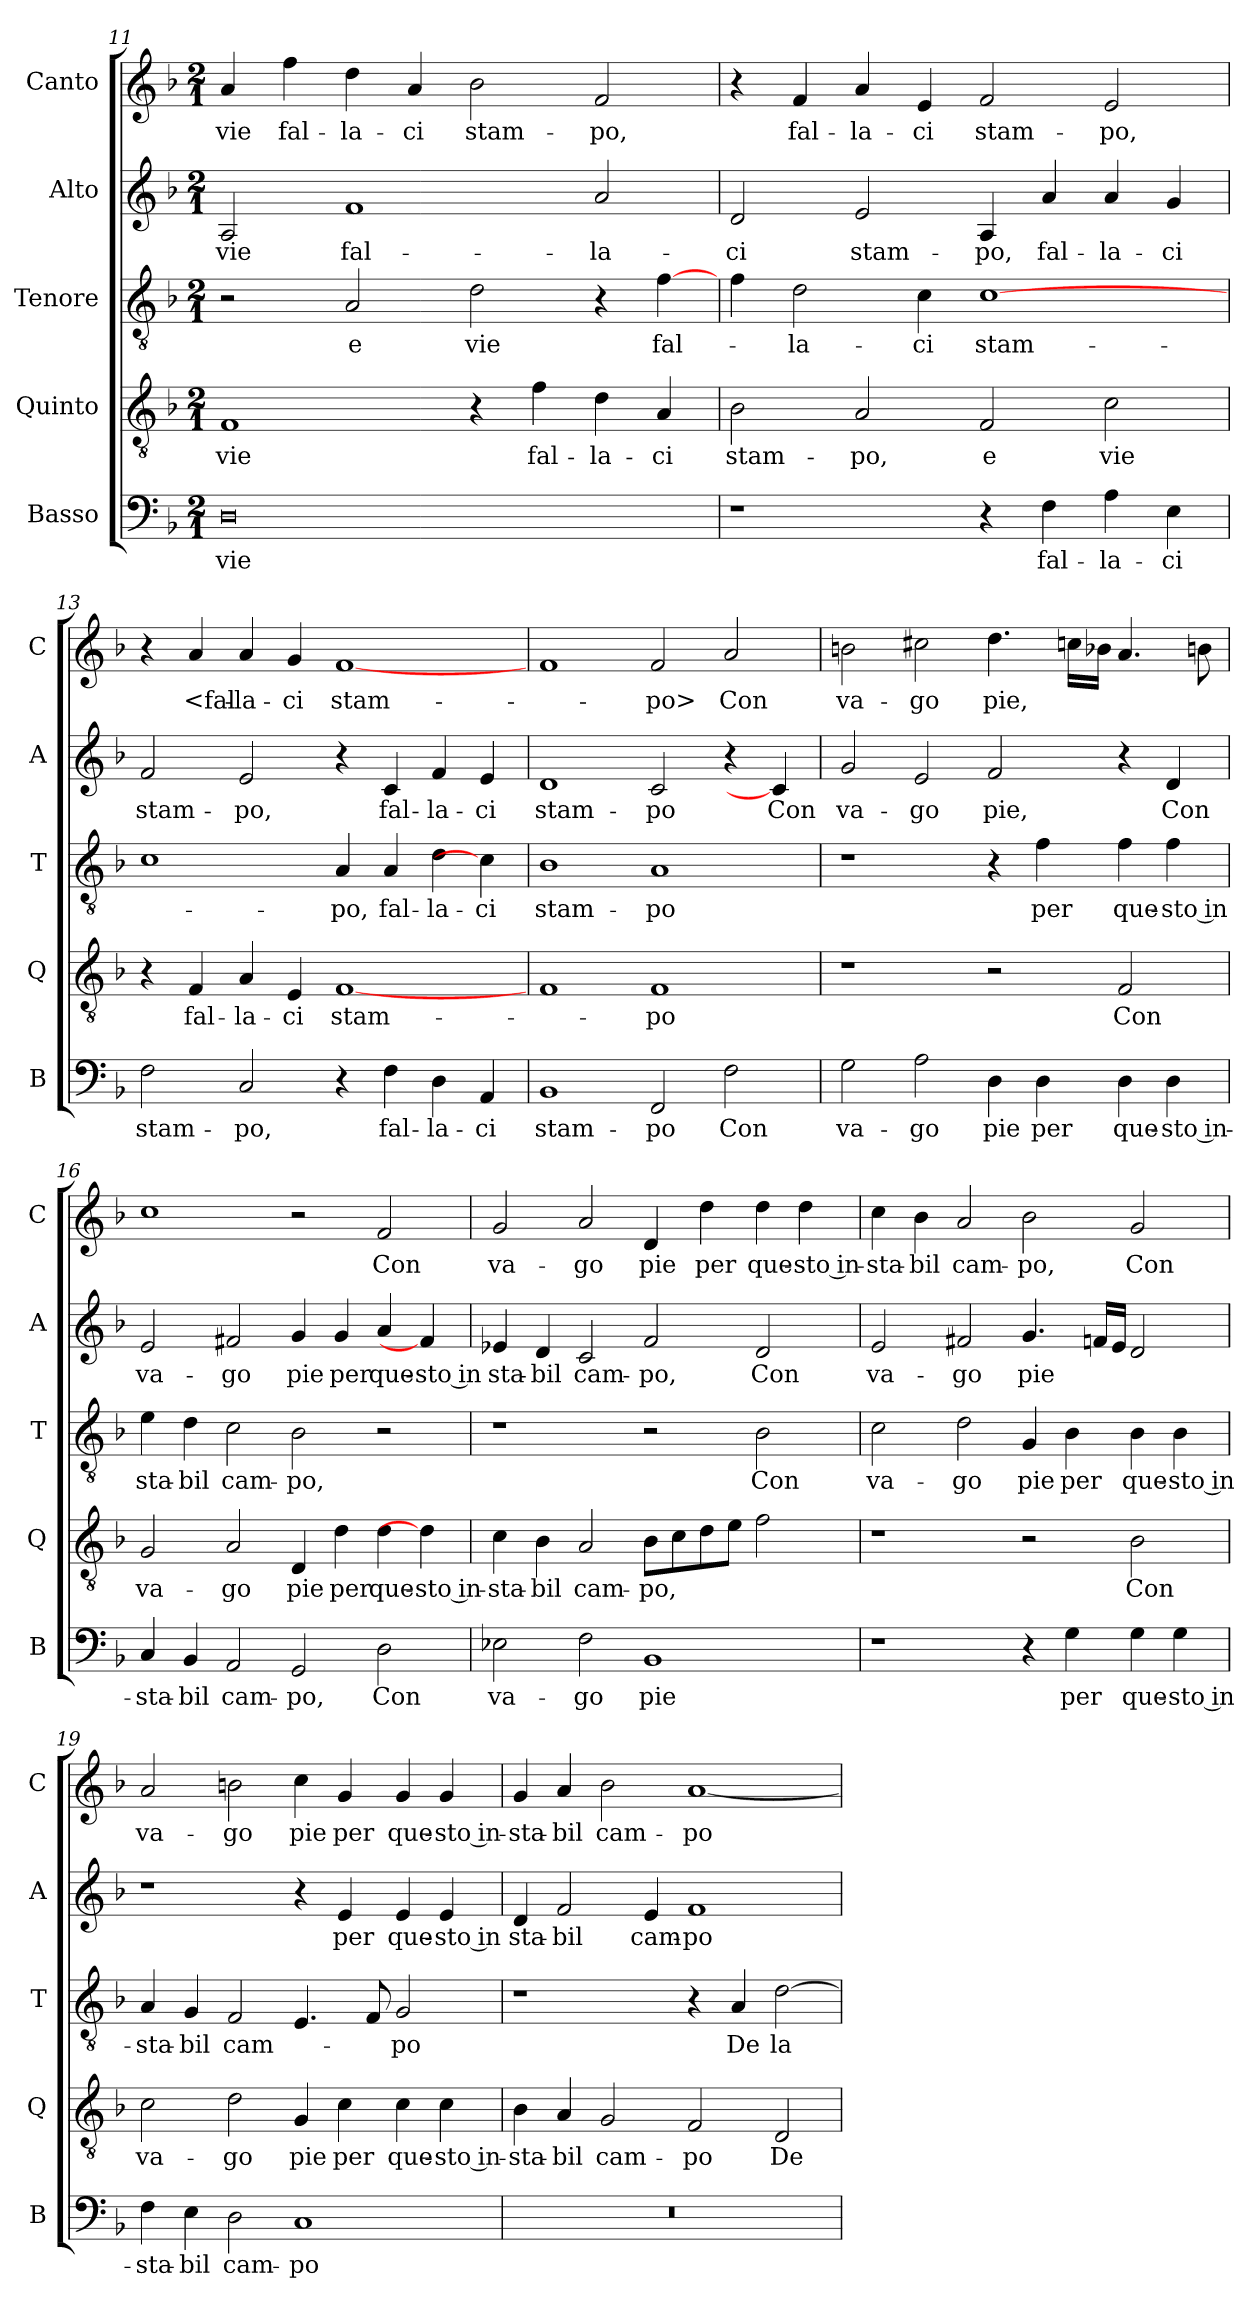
**kern	**text	**kern	**text	**kern	**text	**kern	**text	**kern	**text
*part5	*part5	*part4	*part4	*part3	*part3	*part2	*part2	*part1	*part1
*staff5	*staff5	*staff4	*staff4	*staff3	*staff3	*staff2	*staff2	*staff1	*staff1
*I"Basso	*	*I"Quinto	*	*I"Tenore	*	*I"Alto	*	*I"Canto	*
*I'B	*	*I'Q	*	*I'T	*	*I'A	*	*I'C	*
*clefF4	*	*clefGv2	*	*clefGv2	*	*clefG2	*	*clefG2	*
*k[b-]	*	*k[b-]	*	*k[b-]	*	*k[b-]	*	*k[b-]	*
*d:	*	*d:	*	*d:	*	*d:	*	*d:	*
*M2/1	*	*M2/1	*	*M2/1	*	*M2/1	*	*M2/1	*
=11	=11	=11	=11	=11	=11	=11	=11	=11	=11
0D	vie	1F	vie	2r	.	2A	vie	4a	vie
.	.	.	.	.	.	.	.	4ff	fal-
.	.	.	.	2A	e	1f	fal-	4dd	-la-
.	.	.	.	.	.	.	.	4a	-ci
.	.	4r	.	2d	vie	.	.	2b-	stam-
.	.	4f	fal-	.	.	.	.	.	.
.	.	4d	-la-	4r	.	2a	-la-	2f	-po,
.	.	4A	-ci	[4f	fal-	.	.	.	.
=12	=12	=12	=12	=12	=12	=12	=12	=12	=12
1r	.	2B-	stam-	4f	.	2d	-ci	4r	.
.	.	.	.	2d	-la-	.	.	4f	fal-
.	.	2A	-po,	.	.	2e	stam-	4a	-la-
.	.	.	.	4c	-ci	.	.	4e	-ci
4r	.	2F	e	[1c	stam-	4A	-po,	2f	stam-
4F	fal-	.	.	.	.	4a	fal-	.	.
4A	-la-	2c	vie	.	.	4a	-la-	2e	-po,
4E	-ci	.	.	.	.	4g	-ci	.	.
=13	=13	=13	=13	=13	=13	=13	=13	=13	=13
2F	stam-	4r	.	1c	.	2f	stam-	4r	.
.	.	4F	fal-	.	.	.	.	4a	<fal-
2C	-po,	4A	-la-	.	.	2e	-po,	4a	-la-
.	.	4E	-ci	.	.	.	.	4g	-ci
4r	.	[1F	stam-	4A	-po,	4r	.	[1f	stam-
4F	fal-	.	.	4A	fal-	4c	fal-	.	.
4D	-la-	.	.	4d	-la-	4f	-la-	.	.
4AA	-ci	.	.	4c]	-ci	4e	-ci	.	.
=14	=14	=14	=14	=14	=14	=14	=14	=14	=14
1BB-	stam-	1F	.	1B-	stam-	1d	stam-	1f	.
2FF	-po	1F	-po	1A	-po	2c	-po	2f	-po>
2F	Con	.	.	.	.	4r	.	2a	Con
.	.	.	.	.	.	4c]	Con	.	.
=15	=15	=15	=15	=15	=15	=15	=15	=15	=15
2G	va-	1r	.	1r	.	2g	va-	2bn	va-
2A	-go	.	.	.	.	2e	-go	2cc#X	-go
4D	pie	2r	.	4r	.	2f	pie,	4.dd	pie,
4D	per	.	.	4f	per	.	.	.	.
.	.	.	.	.	.	.	.	16ccnLL	.
.	.	.	.	.	.	.	.	16b-XJJ	.
4D	que-	2F	Con	4f	que-	4r	.	4.a	.
4D	-sto in-	.	.	4f	-sto in	4d	Con	.	.
.	.	.	.	.	.	.	.	8bn	.
=16	=16	=16	=16	=16	=16	=16	=16	=16	=16
4C	-sta-	2G	va-	4e	sta-	2e	va-	1cc	.
4BB-	-bil	.	.	4d	-bil	.	.	.	.
2AA	cam-	2A	-go	2c	cam-	2f#X	-go	.	.
2GG	-po,	4D	pie	2B-	-po,	4g	pie	2r	.
.	.	4d	per	.	.	4g	per	.	.
2D	Con	4d	que-	2r	.	4a	que-	2f	Con
.	.	4d]	-sto in-	.	.	4fn]	-sto in	.	.
=17	=17	=17	=17	=17	=17	=17	=17	=17	=17
2E-X	va-	4c	-sta-	1r	.	4e-X	sta-	2g	va-
.	.	4B-	-bil	.	.	4d	-bil	.	.
2F	-go	2A	cam-	.	.	2c	cam-	2a	-go
1BB-	pie	8B-L	-po,	2r	.	2f	-po,	4d	pie
.	.	8c	.	.	.	.	.	.	.
.	.	8d	.	.	.	.	.	4dd	per
.	.	8eJ	.	.	.	.	.	.	.
.	.	2f	.	2B-	Con	2d	Con	4dd	que-
.	.	.	.	.	.	.	.	4dd	-sto in-
=18	=18	=18	=18	=18	=18	=18	=18	=18	=18
1r	.	1r	.	2c	va-	2e	va-	4cc	-sta-
.	.	.	.	.	.	.	.	4b-	-bil
.	.	.	.	2d	-go	2f#X	-go	2a	cam-
4r	.	2r	.	4G	pie	4.g	pie	2b-	-po,
4G	per	.	.	4B-	per	.	.	.	.
.	.	.	.	.	.	16fnLL	.	.	.
.	.	.	.	.	.	16eJJ	.	.	.
4G	que-	2B-	Con	4B-	que-	2d	.	2g	Con
4G	-sto in-	.	.	4B-	-sto in-	.	.	.	.
=19	=19	=19	=19	=19	=19	=19	=19	=19	=19
4F	-sta-	2c	va-	4A	-sta-	1r	.	2a	va-
4E	-bil	.	.	4G	-bil	.	.	.	.
2D	cam-	2d	-go	2F	cam-	.	.	2bn	-go
1C	-po	4G	pie	4.E	.	4r	.	4cc	pie
.	.	4c	per	.	.	4e	per	4g	per
.	.	.	.	8F	.	.	.	.	.
.	.	4c	que-	2G	-po	4e	que-	4g	que-
.	.	4c	-sto in-	.	.	4e	-sto in	4g	-sto in-
=20	=20	=20	=20	=20	=20	=20	=20	=20	=20
0r	.	4B-	-sta-	1r	.	4d	sta-	4g	-sta-
.	.	4A	-bil	.	.	2f	-bil	4a	-bil
.	.	2G	cam-	.	.	.	.	2b-	cam-
.	.	.	.	.	.	4e	cam-	.	.
.	.	2F	-po	4r	.	1f	-po	[1a	-po
.	.	.	.	4A	De	.	.	.	.
.	.	2D	De	[2d	la	.	.	.	.
=	=	=	=	=	=	=	=	=	=
*-	*-	*-	*-	*-	*-	*-	*-	*-	*-
